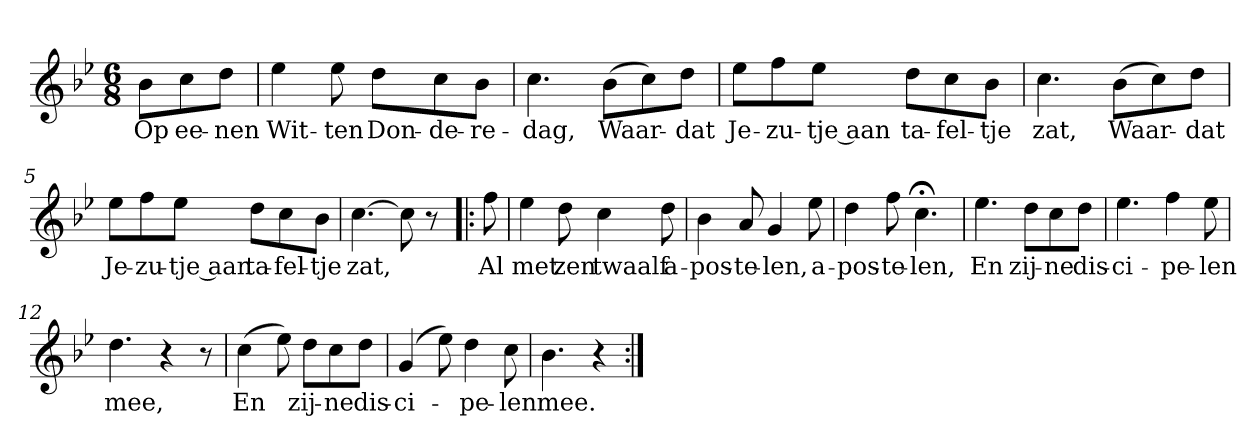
**kern	**text
*part1	*part1
*staff1	*staff1
*clefG2	*
*k[b-e-]	*
*B-:	*
*M6/8	*
*MM120	*
=	=
8b-\L	Op
8cc\	ee-
8dd\J	-nen
=1	=1
4ee-	Wit-
8ee-	-ten
8dd\L	Don-
8cc\	-de-
8b-\J	-re-
=2	=2
4.cc	-dag,
(8b-\L	Waar-
8cc\)	.
8dd\J	-dat
=3	=3
8ee-\L	Je-
8ff\	-zu-
8ee-\J	-tje aan
8dd\L	ta-
8cc\	-fel-
8b-\J	-tje
=4	=4
4.cc	zat,
(8b-\L	Waar-
8cc\)	.
8dd\J	-dat
=5	=5
8ee-\L	Je-
8ff\	-zu-
8ee-\J	-tje aan
8dd\L	ta-
8cc\	-fel-
8b-\J	-tje
=6	=6
[4.cc	zat,
8cc]	.
8r	.
=!|:	=!|:
8ff	Al
=7	=7
4ee-	met
8dd	zen
4cc	twaalf
8dd	a-
=8	=8
4b-	-pos-
8a	-te-
4g	-len,
8ee-	a-
=9	=9
4dd	-pos-
8ff	-te-
4.cc;<	-len,
=10	=10
4.ee-	En
8dd\L	zij-
8cc\	-ne
8dd\J	dis-
=11	=11
4.ee-	-ci-
4ff	-pe-
8ee-	-len
=12	=12
4.dd	mee,
4r	.
8r	.
=13	=13
(4cc	En
8ee-)	.
8dd\L	zij-
8cc\	-ne
8dd\J	dis-
=14	=14
(4g	-ci-
8ee-)	.
4dd	-pe-
8cc	-len
=15	=15
4.b-	mee.
4r	.
=:|!	=:|!
*-	*-
